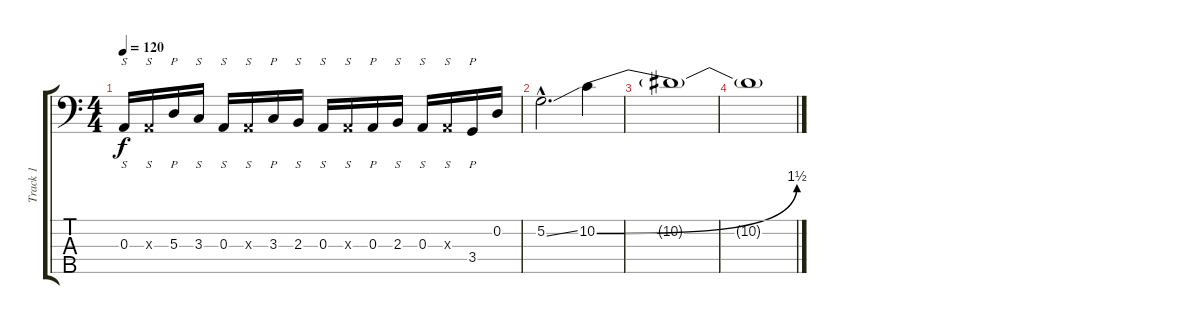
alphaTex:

\track ("Track 1" "Track 1") {instrument slapbass1}
\staff {score tabs}
\tuning (G2 D2 A1 E1 B0) {hide}
\ts (4 4)
\tempo 120
\clef f4
\ks c
0.3.16{s dy f instrument slapbass1} 0.3{x}.16{s} 5.3.16{p} 3.3.16{s} 0.3.16{s} 0.3{x}.16{s} 3.3.16{p} 2.3.16{s} 0.3.16{s} 0.3{x}.16{s} 0.3.16{p} 2.3.16{s} 0.3.16{s} 0.3{x}.16{s} 3.4.16{p} 0.2.16 |
5.2{ss hac}.2{d} 10.2{be (bend 0 0 60 6)}.4 |
10.2{t}.1 |
10.2{t}.1
